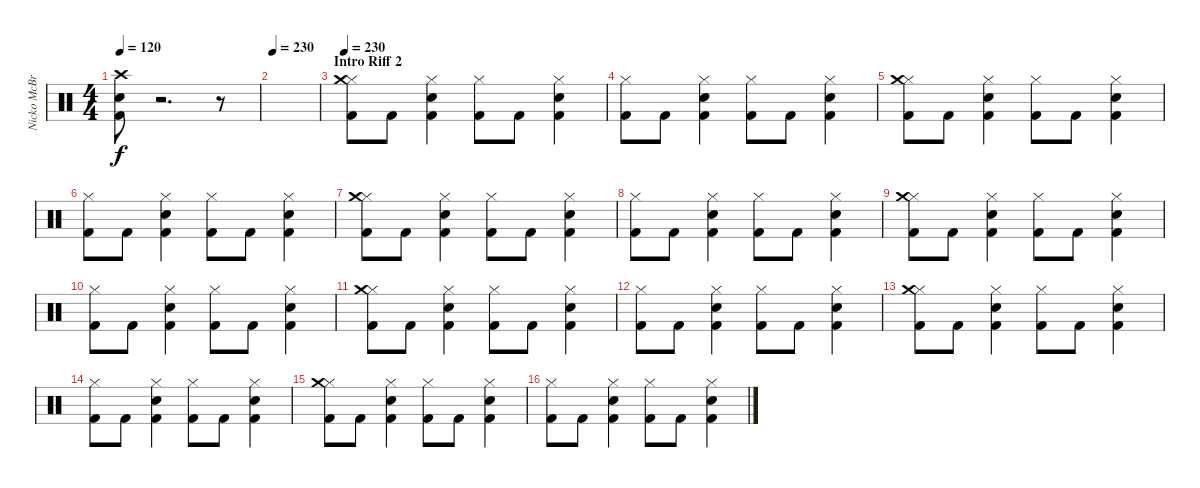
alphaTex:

\track ("Nicko McBrain" "Nicko McBr") {instrument percussion}
\staff {score}
\articulation defaults
\ts (4 4)
\tempo 120
\clef neutral
\ks c
("Kick (hit) 2" "Snare (hit) 2" "Crash high (hit)").8{dy f} r.2{d} r.8 |
\tempo 230
|
\section ("" "Intro Riff 2")
\tempo 230
("Kick (hit) 2" "Hi-Hat (closed)" "Crash medium (hit)").8 "Kick (hit) 2".8 ("Kick (hit) 2" "Snare (hit) 2" "Hi-Hat (closed)").4 ("Kick (hit) 2" "Hi-Hat (closed)").8 "Kick (hit) 2".8 ("Kick (hit) 2" "Snare (hit) 2" "Hi-Hat (closed)").4 |
("Kick (hit) 2" "Hi-Hat (closed)").8 "Kick (hit) 2".8 ("Kick (hit) 2" "Snare (hit) 2" "Hi-Hat (closed)").4 ("Kick (hit) 2" "Hi-Hat (closed)").8 "Kick (hit) 2".8 ("Kick (hit) 2" "Snare (hit) 2" "Hi-Hat (closed)").4 |
("Kick (hit) 2" "Hi-Hat (closed)" "Crash medium (hit)").8 "Kick (hit) 2".8 ("Kick (hit) 2" "Snare (hit) 2" "Hi-Hat (closed)").4 ("Kick (hit) 2" "Hi-Hat (closed)").8 "Kick (hit) 2".8 ("Kick (hit) 2" "Snare (hit) 2" "Hi-Hat (closed)").4 |
("Kick (hit) 2" "Hi-Hat (closed)").8 "Kick (hit) 2".8 ("Kick (hit) 2" "Snare (hit) 2" "Hi-Hat (closed)").4 ("Kick (hit) 2" "Hi-Hat (closed)").8 "Kick (hit) 2".8 ("Kick (hit) 2" "Snare (hit) 2" "Hi-Hat (closed)").4 |
("Kick (hit) 2" "Hi-Hat (closed)" "Crash medium (hit)").8 "Kick (hit) 2".8 ("Kick (hit) 2" "Snare (hit) 2" "Hi-Hat (closed)").4 ("Kick (hit) 2" "Hi-Hat (closed)").8 "Kick (hit) 2".8 ("Kick (hit) 2" "Snare (hit) 2" "Hi-Hat (closed)").4 |
("Kick (hit) 2" "Hi-Hat (closed)").8 "Kick (hit) 2".8 ("Kick (hit) 2" "Snare (hit) 2" "Hi-Hat (closed)").4 ("Kick (hit) 2" "Hi-Hat (closed)").8 "Kick (hit) 2".8 ("Kick (hit) 2" "Snare (hit) 2" "Hi-Hat (closed)").4 |
("Kick (hit) 2" "Hi-Hat (closed)" "Crash medium (hit)").8 "Kick (hit) 2".8 ("Kick (hit) 2" "Snare (hit) 2" "Hi-Hat (closed)").4 ("Kick (hit) 2" "Hi-Hat (closed)").8 "Kick (hit) 2".8 ("Kick (hit) 2" "Snare (hit) 2" "Hi-Hat (closed)").4 |
("Kick (hit) 2" "Hi-Hat (closed)").8 "Kick (hit) 2".8 ("Kick (hit) 2" "Snare (hit) 2" "Hi-Hat (closed)").4 ("Kick (hit) 2" "Hi-Hat (closed)").8 "Kick (hit) 2".8 ("Kick (hit) 2" "Snare (hit) 2" "Hi-Hat (closed)").4 |
("Kick (hit) 2" "Hi-Hat (closed)" "Crash medium (hit)").8 "Kick (hit) 2".8 ("Kick (hit) 2" "Snare (hit) 2" "Hi-Hat (closed)").4 ("Kick (hit) 2" "Hi-Hat (closed)").8 "Kick (hit) 2".8 ("Kick (hit) 2" "Snare (hit) 2" "Hi-Hat (closed)").4 |
("Kick (hit) 2" "Hi-Hat (closed)").8 "Kick (hit) 2".8 ("Kick (hit) 2" "Snare (hit) 2" "Hi-Hat (closed)").4 ("Kick (hit) 2" "Hi-Hat (closed)").8 "Kick (hit) 2".8 ("Kick (hit) 2" "Snare (hit) 2" "Hi-Hat (closed)").4 |
("Kick (hit) 2" "Hi-Hat (closed)" "Crash medium (hit)").8 "Kick (hit) 2".8 ("Kick (hit) 2" "Snare (hit) 2" "Hi-Hat (closed)").4 ("Kick (hit) 2" "Hi-Hat (closed)").8 "Kick (hit) 2".8 ("Kick (hit) 2" "Snare (hit) 2" "Hi-Hat (closed)").4 |
("Kick (hit) 2" "Hi-Hat (closed)").8 "Kick (hit) 2".8 ("Kick (hit) 2" "Snare (hit) 2" "Hi-Hat (closed)").4 ("Kick (hit) 2" "Hi-Hat (closed)").8 "Kick (hit) 2".8 ("Kick (hit) 2" "Snare (hit) 2" "Hi-Hat (closed)").4 |
("Kick (hit) 2" "Hi-Hat (closed)" "Crash medium (hit)").8 "Kick (hit) 2".8 ("Kick (hit) 2" "Snare (hit) 2" "Hi-Hat (closed)").4 ("Kick (hit) 2" "Hi-Hat (closed)").8 "Kick (hit) 2".8 ("Kick (hit) 2" "Snare (hit) 2" "Hi-Hat (closed)").4 |
("Kick (hit) 2" "Hi-Hat (closed)").8 "Kick (hit) 2".8 ("Kick (hit) 2" "Snare (hit) 2" "Hi-Hat (closed)").4 ("Kick (hit) 2" "Hi-Hat (closed)").8 "Kick (hit) 2".8 ("Kick (hit) 2" "Snare (hit) 2" "Hi-Hat (closed)").4
